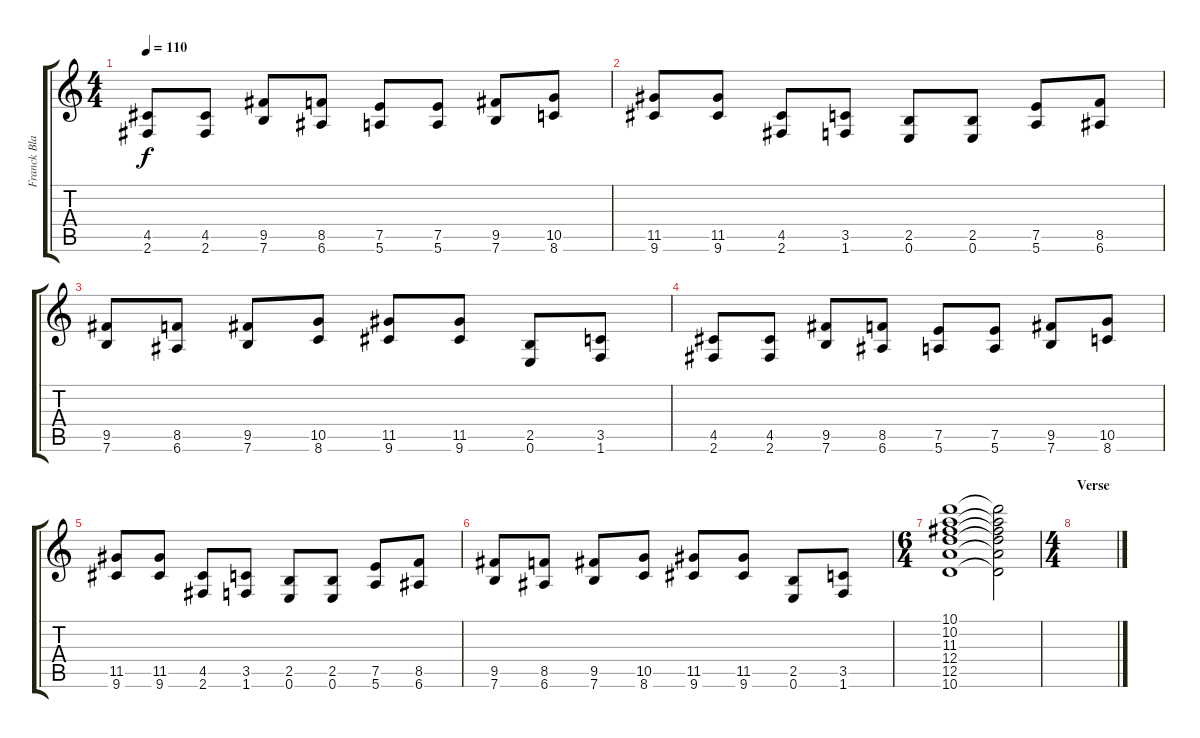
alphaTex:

\track ("Franck Black" "Franck Bla") {instrument electricguitarmuted}
\staff {score tabs}
\tuning (E4 B3 G3 D3 A2 E2) {hide}
\ts (4 4)
\tempo 110
\clef g2
\ks c
(4.5 2.6).8{dy f} (4.5 2.6).8 (9.5 7.6).8 (8.5 6.6).8 (7.5 5.6).8 (7.5 5.6).8 (9.5 7.6).8 (10.5 8.6).8 |
(11.5 9.6).8 (11.5 9.6).8 (4.5 2.6).8 (3.5 1.6).8 (2.5 0.6).8 (2.5 0.6).8 (7.5 5.6).8 (8.5 6.6).8 |
(9.5 7.6).8 (8.5 6.6).8 (9.5 7.6).8 (10.5 8.6).8 (11.5 9.6).8 (11.5 9.6).8 (2.5 0.6).8 (3.5 1.6).8 |
(4.5 2.6).8 (4.5 2.6).8 (9.5 7.6).8 (8.5 6.6).8 (7.5 5.6).8 (7.5 5.6).8 (9.5 7.6).8 (10.5 8.6).8 |
(11.5 9.6).8 (11.5 9.6).8 (4.5 2.6).8 (3.5 1.6).8 (2.5 0.6).8 (2.5 0.6).8 (7.5 5.6).8 (8.5 6.6).8 |
(9.5 7.6).8 (8.5 6.6).8 (9.5 7.6).8 (10.5 8.6).8 (11.5 9.6).8 (11.5 9.6).8 (2.5 0.6).8 (3.5 1.6).8 |
\ts (6 4)
(10.1 10.2 11.3 12.4 12.5 10.6).1 (10.1{t} 10.2{t} 11.3{t} 12.4{t} 12.5{t} 10.6{t}).2 |
\ts (4 4)
\section ("" "Verse")
